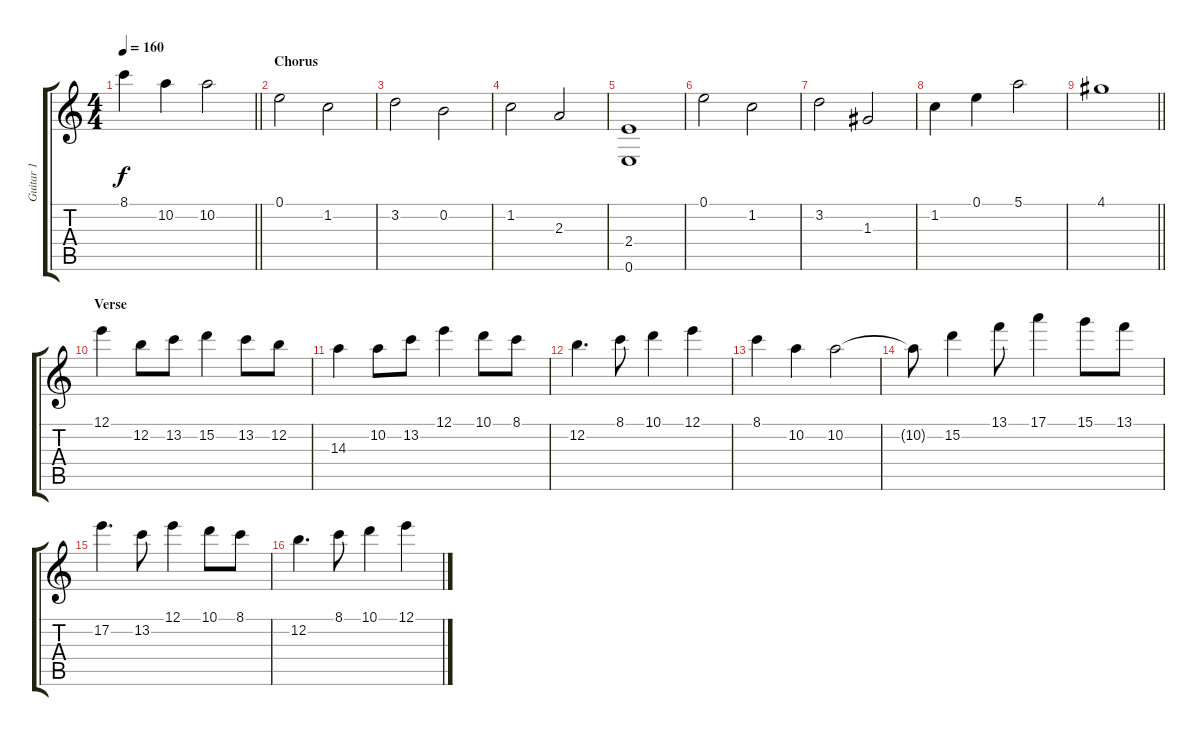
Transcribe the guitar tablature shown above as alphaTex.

\track ("Guitar 1" "Guitar 1") {instrument acousticguitarnylon}
\staff {score tabs}
\tuning (E4 B3 G3 D3 A2 E2) {hide}
\ts (4 4)
\tempo 160
\clef g2
\barLineRight lightlight
\ks c
8.1.4{dy f} 10.2.4 10.2.2 |
\section ("" "Chorus")
0.1.2 1.2.2 |
3.2.2 0.2.2 |
1.2.2 2.3.2 |
(2.4 0.6).1 |
0.1.2 1.2.2 |
3.2.2 1.3.2 |
1.2.4 0.1.4 5.1.2 |
\barLineRight lightlight
4.1.1 |
\section ("" "Verse")
12.1.4 12.2.8 13.2.8 15.2.4 13.2.8 12.2.8 |
14.3.4 10.2.8 13.2.8 12.1.4 10.1.8 8.1.8 |
12.2.4{d} 8.1.8 10.1.4 12.1.4 |
8.1.4 10.2.4 10.2.2 |
10.2{t}.8 15.2.4 13.1.8 17.1.4 15.1.8 13.1.8 |
17.2.4{d} 13.2.8 12.1.4 10.1.8 8.1.8 |
12.2.4{d} 8.1.8 10.1.4 12.1.4
